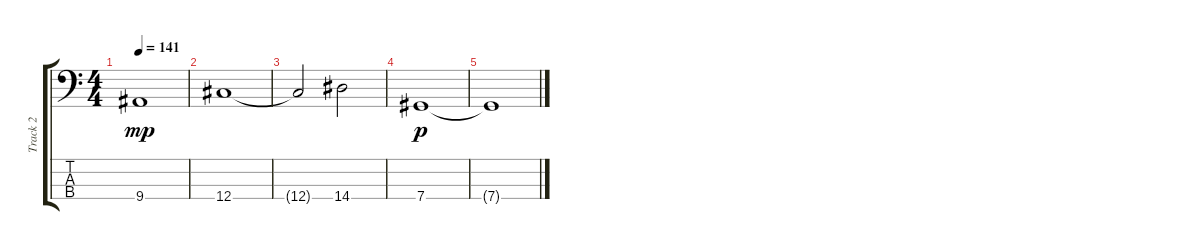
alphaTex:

\track ("Track 2" "Track 2") {instrument electricbassfinger}
\staff {score tabs}
\tuning (G2 D2 A1 Db1) {hide}
\ts (4 4)
\tempo 141
\clef f4
\ks c
9.4.1{dy mp} |
12.4.1 |
12.4{t}.2 14.4.2 |
7.4.1{dy p} |
7.4{t}.1
